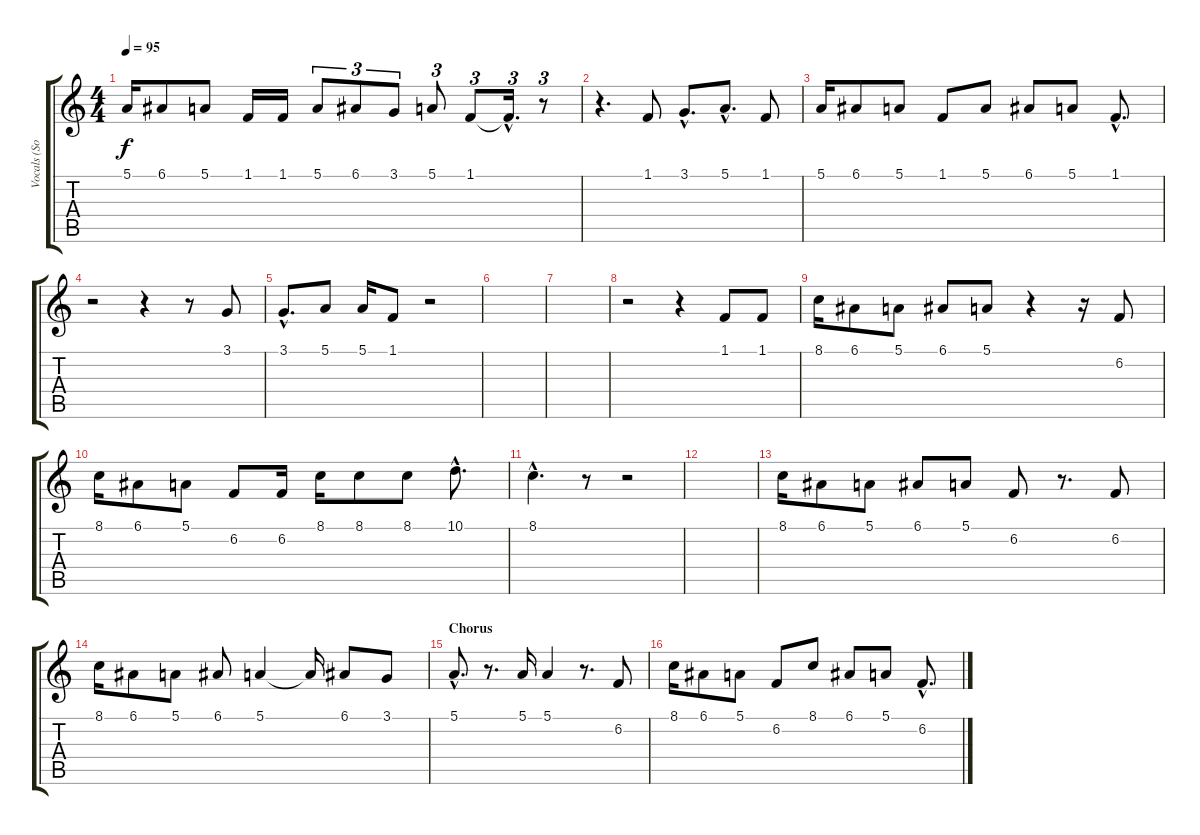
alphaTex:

\track ("Vocals (Sonny Moore)" "Vocals (So") {instrument clarinet}
\staff {score tabs}
\tuning (E4 B3 G3 D3 A2 E2) {hide}
\ts (4 4)
\tempo 95
\clef g2
\ks c
5.1.16{dy f} 6.1.8 5.1.8 1.1.16 1.1.16 5.1.8{tu (3 2)} 6.1.8{tu (3 2)} 3.1.8{tu (3 2)} 5.1.8{tu (3 2)} 1.1.8{tu (3 2)} 1.1{hac t}.16{d tu (3 2)} r.8{tu (3 2)} |
r.4{d} 1.1.8 3.1{hac}.8{d} 5.1{hac}.8{d} 1.1.8 |
5.1.16 6.1.8 5.1.8 1.1.8 5.1.8 6.1.8 5.1.8 1.1{hac}.8{d} |
r.2 r.4 r.8 3.1.8 |
3.1{hac}.8{d} 5.1.8 5.1.16 1.1.8 r.2 |
|
|
r.2 r.4 1.1.8 1.1.8 |
8.1.16 6.1.8 5.1.8 6.1.8 5.1.8 r.4 r.16 6.2.8 |
8.1.16 6.1.8 5.1.8 6.2.8 6.2.16 8.1.16 8.1.8 8.1.8 10.1{hac}.8{d} |
8.1{hac}.4{d} r.8 r.2 |
|
8.1.16 6.1.8 5.1.8 6.1.8 5.1.8 6.2.8 r.8{d} 6.2.8 |
8.1.16 6.1.8 5.1.8 6.1.8 5.1.4 5.1{t}.16 6.1.8 3.1.8 |
\section ("" "Chorus")
5.1{hac}.8{d} r.8{d} 5.1.16 5.1.4 r.8{d} 6.2.8 |
8.1.16 6.1.8 5.1.8 6.2.8 8.1.8 6.1.8 5.1.8 6.2{hac}.8{d}
